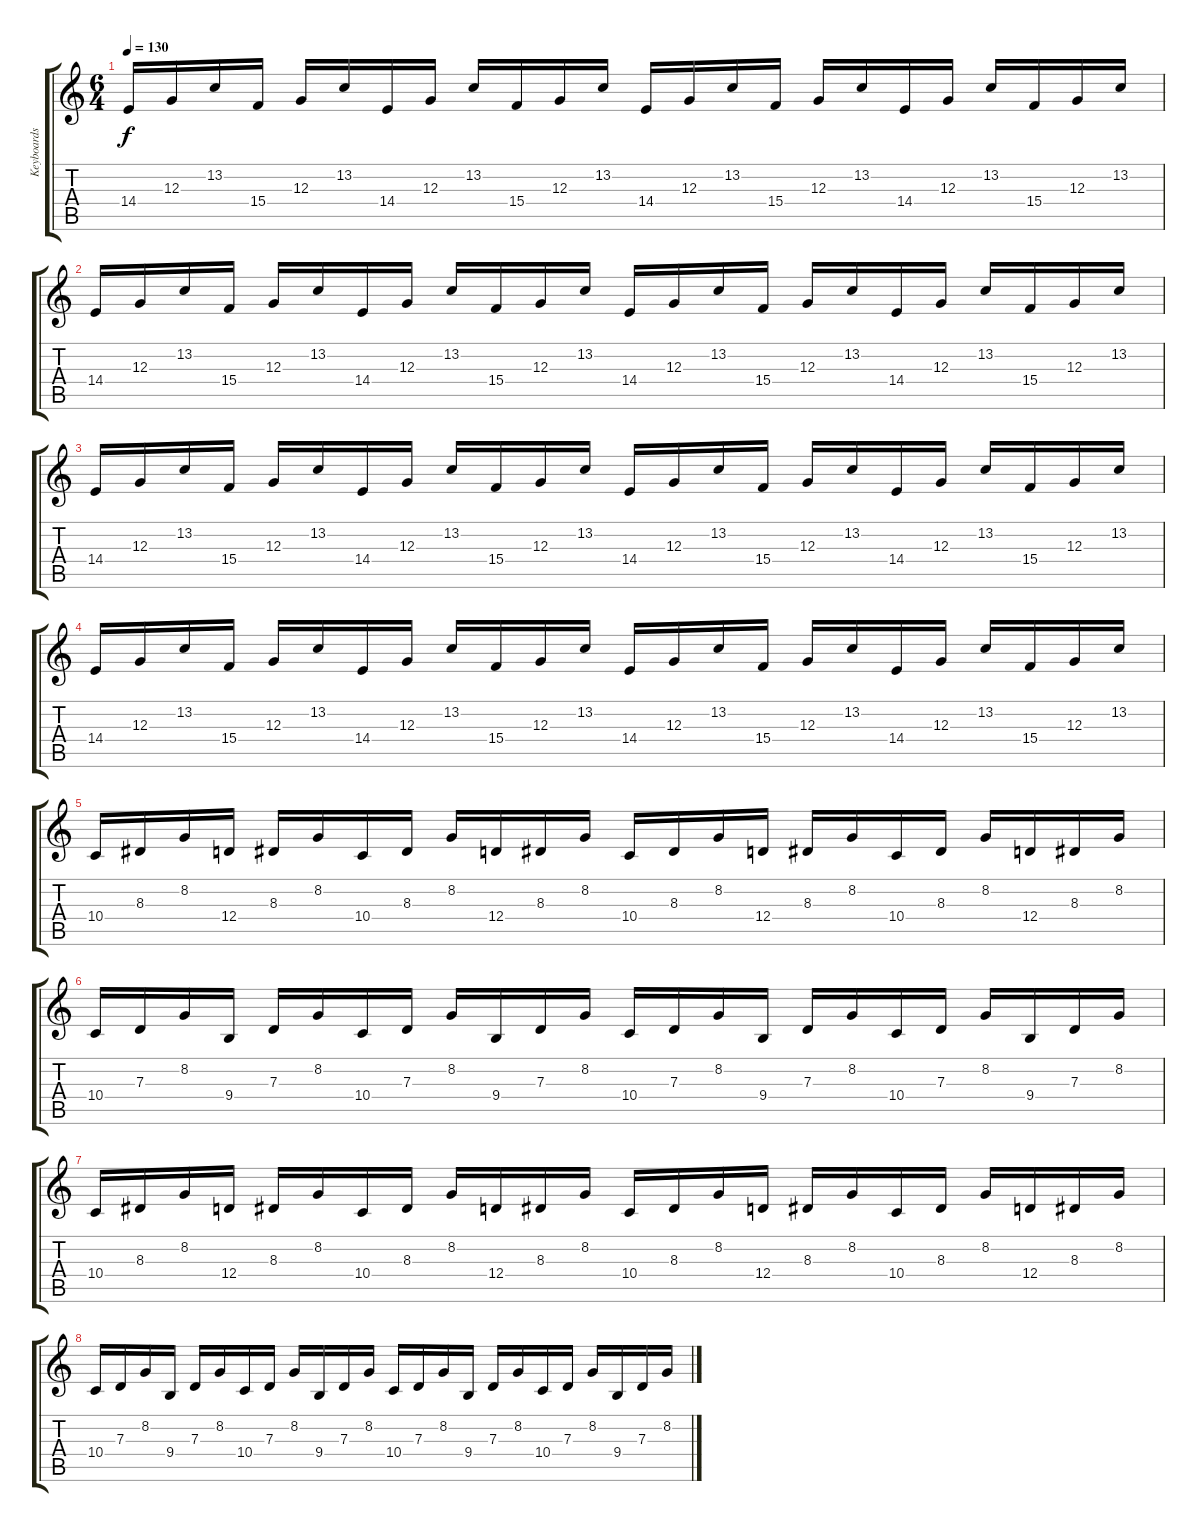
\track ("Keyboards" "Keyboards") {instrument drawbarorgan}
\staff {score tabs}
\tuning (E4 B3 G3 D3 A2 E2) {hide}
\ts (6 4)
\tempo 130
\tempo 140
\tempo 130
\clef g2
\ks c
14.4.16{dy f instrument drawbarorgan} 12.3.16 13.2.16 15.4.16 12.3.16 13.2.16 14.4.16 12.3.16 13.2.16 15.4.16 12.3.16 13.2.16 14.4.16 12.3.16 13.2.16 15.4.16 12.3.16 13.2.16 14.4.16 12.3.16 13.2.16 15.4.16 12.3.16 13.2.16 |
14.4.16 12.3.16 13.2.16 15.4.16 12.3.16 13.2.16 14.4.16 12.3.16 13.2.16 15.4.16 12.3.16 13.2.16 14.4.16 12.3.16 13.2.16 15.4.16 12.3.16 13.2.16 14.4.16 12.3.16 13.2.16 15.4.16 12.3.16 13.2.16 |
14.4.16 12.3.16 13.2.16 15.4.16 12.3.16 13.2.16 14.4.16 12.3.16 13.2.16 15.4.16 12.3.16 13.2.16 14.4.16 12.3.16 13.2.16 15.4.16 12.3.16 13.2.16 14.4.16 12.3.16 13.2.16 15.4.16 12.3.16 13.2.16 |
14.4.16 12.3.16 13.2.16 15.4.16 12.3.16 13.2.16 14.4.16 12.3.16 13.2.16 15.4.16 12.3.16 13.2.16 14.4.16 12.3.16 13.2.16 15.4.16 12.3.16 13.2.16 14.4.16 12.3.16 13.2.16 15.4.16 12.3.16 13.2.16 |
10.4.16 8.3.16 8.2.16 12.4.16 8.3.16 8.2.16 10.4.16 8.3.16 8.2.16 12.4.16 8.3.16 8.2.16 10.4.16 8.3.16 8.2.16 12.4.16 8.3.16 8.2.16 10.4.16 8.3.16 8.2.16 12.4.16 8.3.16 8.2.16 |
10.4.16 7.3.16 8.2.16 9.4.16 7.3.16 8.2.16 10.4.16 7.3.16 8.2.16 9.4.16 7.3.16 8.2.16 10.4.16 7.3.16 8.2.16 9.4.16 7.3.16 8.2.16 10.4.16 7.3.16 8.2.16 9.4.16 7.3.16 8.2.16 |
10.4.16 8.3.16 8.2.16 12.4.16 8.3.16 8.2.16 10.4.16 8.3.16 8.2.16 12.4.16 8.3.16 8.2.16 10.4.16 8.3.16 8.2.16 12.4.16 8.3.16 8.2.16 10.4.16 8.3.16 8.2.16 12.4.16 8.3.16 8.2.16 |
10.4.16 7.3.16 8.2.16 9.4.16 7.3.16 8.2.16 10.4.16 7.3.16 8.2.16 9.4.16 7.3.16 8.2.16 10.4.16 7.3.16 8.2.16 9.4.16 7.3.16 8.2.16 10.4.16 7.3.16 8.2.16 9.4.16 7.3.16 8.2.16
